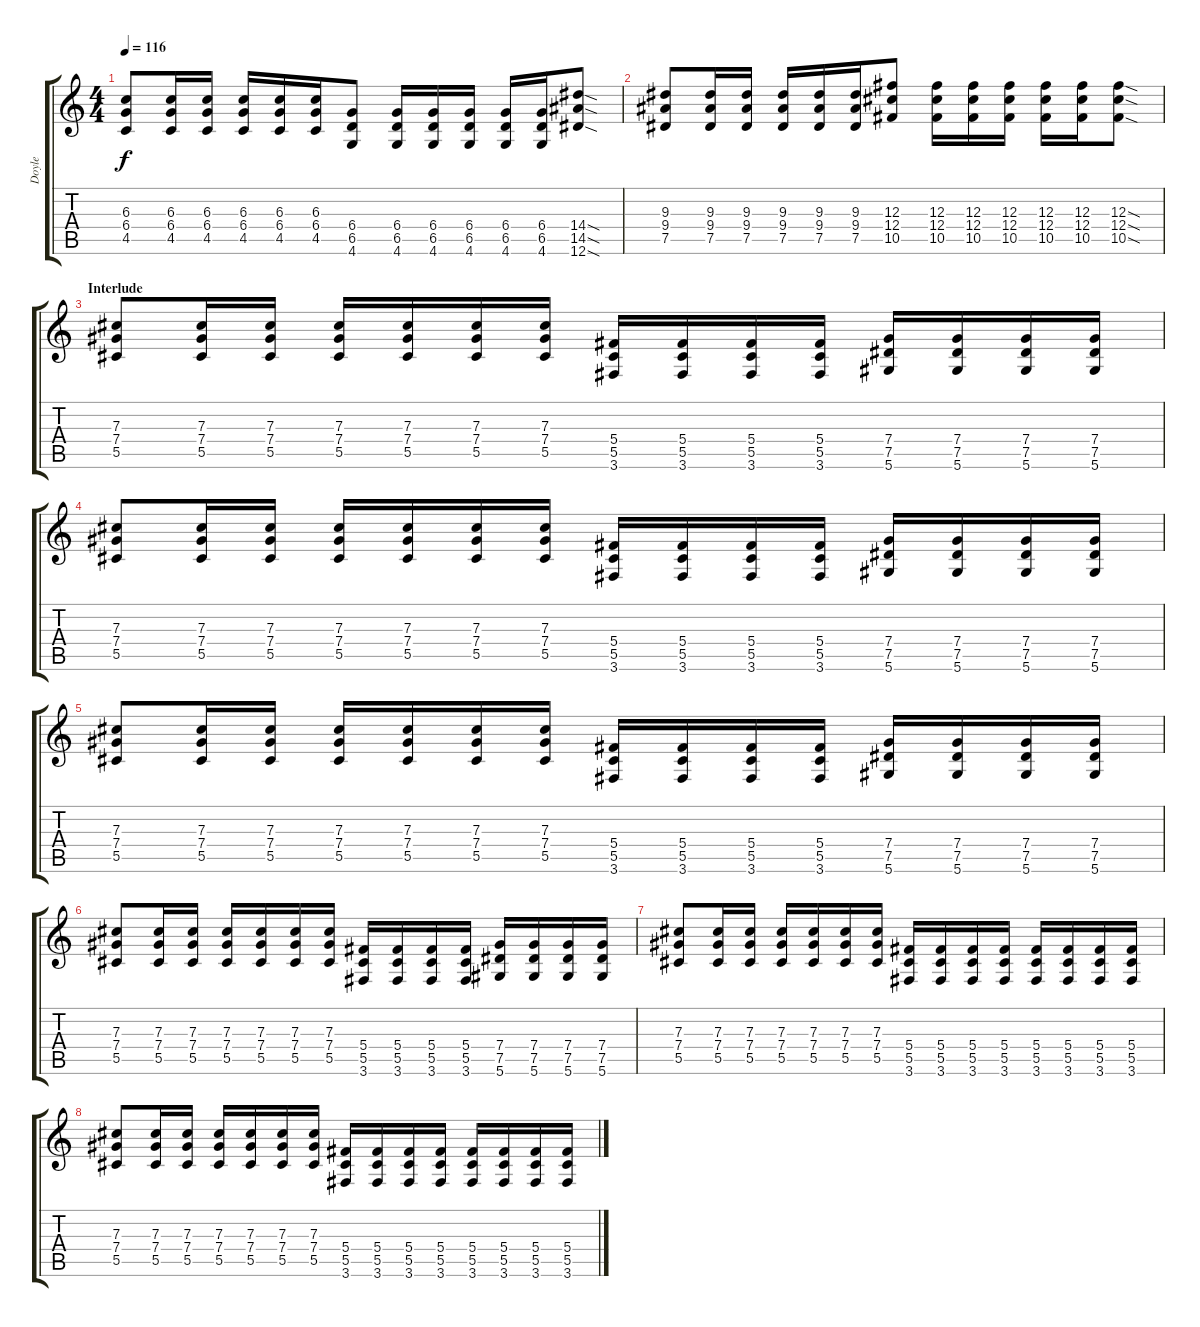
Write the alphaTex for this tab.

\track ("Doyle " "Doyle ") {instrument overdrivenguitar}
\staff {score tabs}
\tuning (Eb4 Bb3 Gb3 Db3 Ab2 Eb2) {hide}
\ts (4 4)
\tempo 116
\clef g2
\ks c
(6.3 6.4 4.5).8{dy f} (6.3 6.4 4.5).16 (6.3 6.4 4.5).16 (6.3 6.4 4.5).16 (6.3 6.4 4.5).16 (6.3 6.4 4.5).16 (6.4 6.5 4.6).8 (6.4 6.5 4.6).16 (6.4 6.5 4.6).16 (6.4 6.5 4.6).16 (6.4 6.5 4.6).16 (6.4 6.5 4.6).16 (14.4{sod} 14.5{sod} 12.6{sod}).8 |
(9.3 9.4 7.5).8 (9.3 9.4 7.5).16 (9.3 9.4 7.5).16 (9.3 9.4 7.5).16 (9.3 9.4 7.5).16 (9.3 9.4 7.5).16 (12.3 12.4 10.5).8 (12.3 12.4 10.5).16 (12.3 12.4 10.5).16 (12.3 12.4 10.5).16 (12.3 12.4 10.5).16 (12.3 12.4 10.5).16 (12.3{sod} 12.4{sod} 10.5{sod}).8 |
\section ("" "Interlude")
(7.3 7.4 5.5).8 (7.3 7.4 5.5).16 (7.3 7.4 5.5).16 (7.3 7.4 5.5).16 (7.3 7.4 5.5).16 (7.3 7.4 5.5).16 (7.3 7.4 5.5).16 (5.4 5.5 3.6).16 (5.4 5.5 3.6).16 (5.4 5.5 3.6).16 (5.4 5.5 3.6).16 (7.4 7.5 5.6).16 (7.4 7.5 5.6).16 (7.4 7.5 5.6).16 (7.4 7.5 5.6).16 |
(7.3 7.4 5.5).8 (7.3 7.4 5.5).16 (7.3 7.4 5.5).16 (7.3 7.4 5.5).16 (7.3 7.4 5.5).16 (7.3 7.4 5.5).16 (7.3 7.4 5.5).16 (5.4 5.5 3.6).16 (5.4 5.5 3.6).16 (5.4 5.5 3.6).16 (5.4 5.5 3.6).16 (7.4 7.5 5.6).16 (7.4 7.5 5.6).16 (7.4 7.5 5.6).16 (7.4 7.5 5.6).16 |
(7.3 7.4 5.5).8 (7.3 7.4 5.5).16 (7.3 7.4 5.5).16 (7.3 7.4 5.5).16 (7.3 7.4 5.5).16 (7.3 7.4 5.5).16 (7.3 7.4 5.5).16 (5.4 5.5 3.6).16 (5.4 5.5 3.6).16 (5.4 5.5 3.6).16 (5.4 5.5 3.6).16 (7.4 7.5 5.6).16 (7.4 7.5 5.6).16 (7.4 7.5 5.6).16 (7.4 7.5 5.6).16 |
(7.3 7.4 5.5).8 (7.3 7.4 5.5).16 (7.3 7.4 5.5).16 (7.3 7.4 5.5).16 (7.3 7.4 5.5).16 (7.3 7.4 5.5).16 (7.3 7.4 5.5).16 (5.4 5.5 3.6).16 (5.4 5.5 3.6).16 (5.4 5.5 3.6).16 (5.4 5.5 3.6).16 (7.4 7.5 5.6).16 (7.4 7.5 5.6).16 (7.4 7.5 5.6).16 (7.4 7.5 5.6).16 |
(7.3 7.4 5.5).8 (7.3 7.4 5.5).16 (7.3 7.4 5.5).16 (7.3 7.4 5.5).16 (7.3 7.4 5.5).16 (7.3 7.4 5.5).16 (7.3 7.4 5.5).16 (5.4 5.5 3.6).16 (5.4 5.5 3.6).16 (5.4 5.5 3.6).16 (5.4 5.5 3.6).16 (5.4 5.5 3.6).16 (5.4 5.5 3.6).16 (5.4 5.5 3.6).16 (5.4 5.5 3.6).16 |
(7.3 7.4 5.5).8 (7.3 7.4 5.5).16 (7.3 7.4 5.5).16 (7.3 7.4 5.5).16 (7.3 7.4 5.5).16 (7.3 7.4 5.5).16 (7.3 7.4 5.5).16 (5.4 5.5 3.6).16 (5.4 5.5 3.6).16 (5.4 5.5 3.6).16 (5.4 5.5 3.6).16 (5.4 5.5 3.6).16 (5.4 5.5 3.6).16 (5.4 5.5 3.6).16 (5.4 5.5 3.6).16
